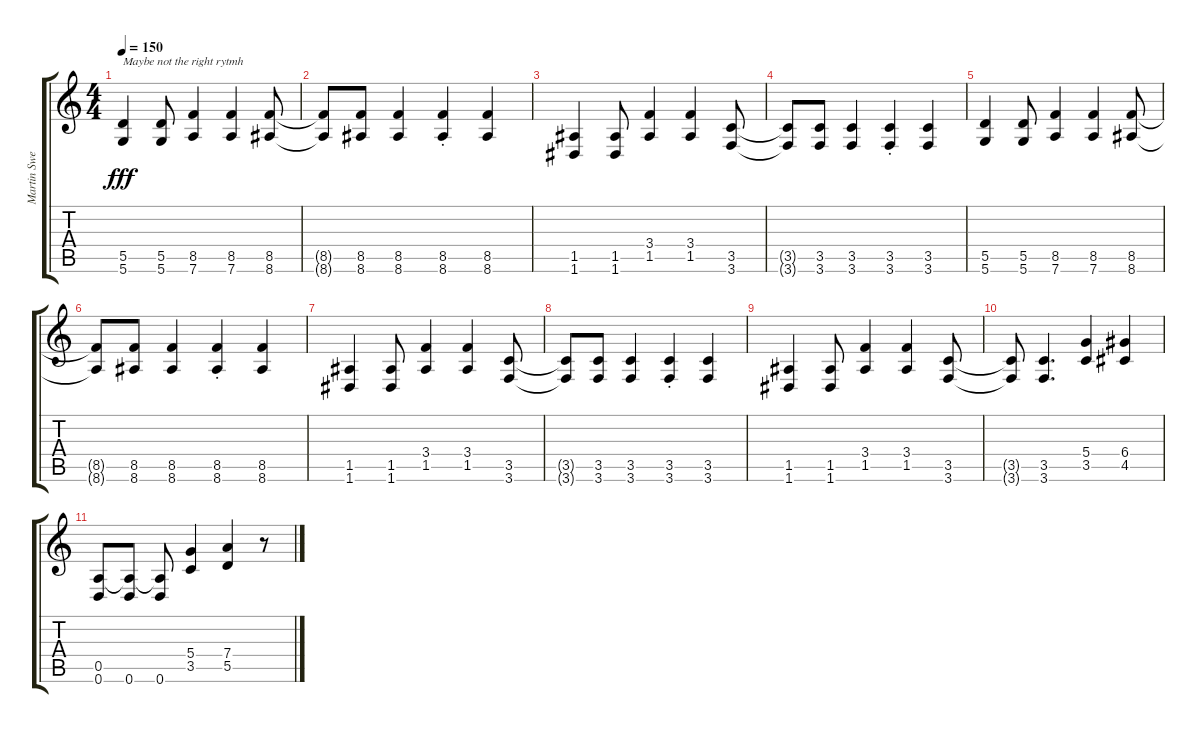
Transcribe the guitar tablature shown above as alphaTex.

\track ("Martin Sweet" "Martin Swe") {instrument distortionguitar}
\staff {score tabs}
\tuning (E4 B3 G3 D3 A2 D2) {hide}
\ts (4 4)
\tempo 150
\clef g2
\ks c
(5.5 5.6).4{txt "Maybe not the right rytmh" dy fff balance 9} (5.5 5.6).8 (8.5 7.6).4 (8.5 7.6).4 (8.5 8.6).8 |
(8.5{t} 8.6{t}).8 (8.5 8.6).8 (8.5 8.6).4 (8.5{st} 8.6{st}).4 (8.5 8.6).4 |
(1.5 1.6).4 (1.5 1.6).8 (3.4 1.5).4 (3.4 1.5).4 (3.5 3.6).8 |
(3.5{t} 3.6{t}).8 (3.5 3.6).8 (3.5 3.6).4 (3.5{st} 3.6{st}).4 (3.5 3.6).4 |
(5.5 5.6).4 (5.5 5.6).8 (8.5 7.6).4 (8.5 7.6).4 (8.5 8.6).8 |
(8.5{t} 8.6{t}).8 (8.5 8.6).8 (8.5 8.6).4 (8.5{st} 8.6{st}).4 (8.5 8.6).4 |
(1.5 1.6).4 (1.5 1.6).8 (3.4 1.5).4 (3.4 1.5).4 (3.5 3.6).8 |
(3.5{t} 3.6{t}).8 (3.5 3.6).8 (3.5 3.6).4 (3.5{st} 3.6{st}).4 (3.5 3.6).4 |
(1.5 1.6).4 (1.5 1.6).8 (3.4 1.5).4 (3.4 1.5).4 (3.5 3.6).8 |
(3.5{t} 3.6{t}).8 (3.5 3.6).4{d} (5.4 3.5).4 (6.4 4.5).4 |
(0.5 0.6).8 (0.5{t} 0.6).8 (0.5{t} 0.6).8 (5.4 3.5).4 (7.4 5.5).4 r.8
